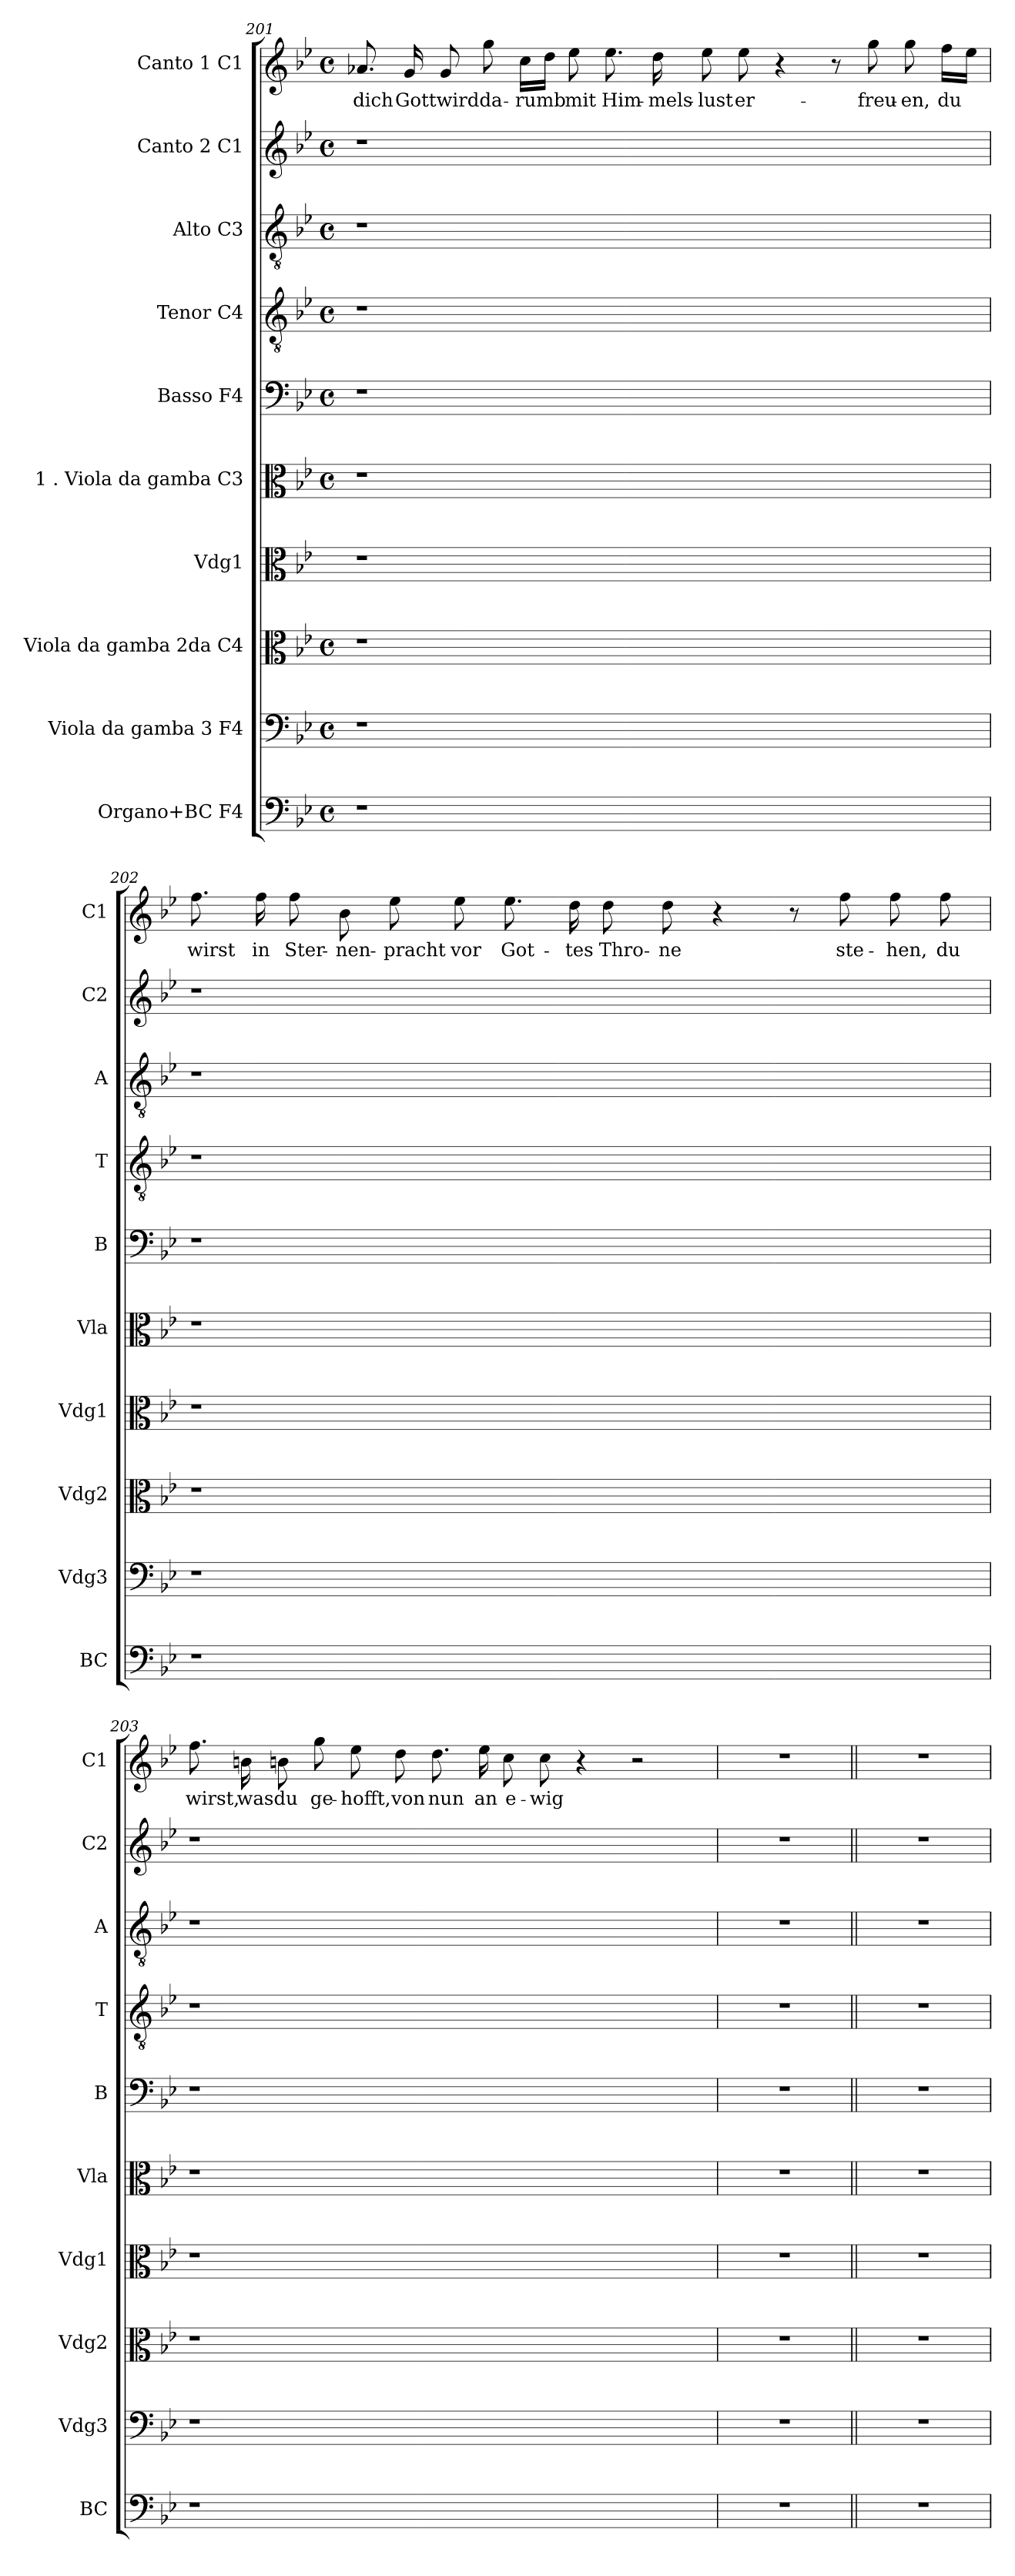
**kern	**kern	**kern	**kern	**kern	**kern	**kern	**kern	**kern	**kern	**text
*part10	*part9	*part8	*part7	*part6	*part5	*part4	*part3	*part2	*part1	*part1
*staff10	*staff9	*staff8	*staff7	*staff6	*staff5	*staff4	*staff3	*staff2	*staff1	*staff1
*I"Organo+BC F4	*I"Viola da gamba 3 F4	*I"Viola da gamba 2da C4	*I"Vdg1	*I"1 . Viola da gamba C3	*I"Basso F4	*I"Tenor C4	*I"Alto C3	*I"Canto 2 C1	*I"Canto 1 C1	*
*I'BC	*I'Vdg3	*I'Vdg2	*I'Vdg1	*I'Vla	*I'B	*I'T	*I'A	*I'C2	*I'C1	*
!!LO:LB:g=z
*clefF4	*clefF4	*clefC3	*clefC3	*clefC3	*clefF4	*clefGv2	*clefGv2	*clefG2	*clefG2	*
*k[b-e-]	*k[b-e-]	*k[b-e-]	*k[b-e-]	*k[b-e-]	*k[b-e-]	*k[b-e-]	*k[b-e-]	*k[b-e-]	*k[b-e-]	*
*B-:	*B-:	*B-:	*B-:	*B-:	*B-:	*B-:	*B-:	*B-:	*B-:	*
*M4/4	*M4/4	*M4/4	*	*M4/4	*M4/4	*M4/4	*M4/4	*M4/4	*M4/4	*
*met(c)	*met(c)	*met(c)	*	*met(c)	*met(c)	*met(c)	*met(c)	*met(c)	*met(c)	*
=201	=201	=201	=201	=201	=201	=201	=201	=201	=201	=201
!	!	!	!	!	!	!	!	!	!	!LO:LY:b
1r	1r	1r	1r	1r	1r	1r	1r	1r	8.a-X/	dich
!	!	!	!	!	!	!	!	!	!	!LO:LY:b
.	.	.	.	.	.	.	.	.	16g/	Gott
!	!	!	!	!	!	!	!	!	!	!LO:LY:b
.	.	.	.	.	.	.	.	.	8g/	wird
!	!	!	!	!	!	!	!	!	!	!LO:LY:b
.	.	.	.	.	.	.	.	.	8gg\	da-
!	!	!	!	!	!	!	!	!	!	!LO:LY:b
.	.	.	.	.	.	.	.	.	16cc\LL	-rumb
.	.	.	.	.	.	.	.	.	16dd\JJ	.
!	!	!	!	!	!	!	!	!	!	!LO:LY:b
.	.	.	.	.	.	.	.	.	8ee-\	mit
!	!	!	!	!	!	!	!	!	!	!LO:LY:b
.	.	.	.	.	.	.	.	.	8.ee-\	Him-
!	!	!	!	!	!	!	!	!	!	!LO:LY:b
.	.	.	.	.	.	.	.	.	16dd\	-mels-
!	!	!	!	!	!	!	!	!	!	!LO:LY:b
1ryy	1ryy	1ryy	1ryy	1ryy	1ryy	1ryy	1ryy	1ryy	8ee-\	-lust
!	!	!	!	!	!	!	!	!	!	!LO:LY:b
.	.	.	.	.	.	.	.	.	8ee-\	er-
.	.	.	.	.	.	.	.	.	4r	.
.	.	.	.	.	.	.	.	.	8r	.
!	!	!	!	!	!	!	!	!	!	!LO:LY:b
.	.	.	.	.	.	.	.	.	8gg\	-freu-
!	!	!	!	!	!	!	!	!	!	!LO:LY:b
.	.	.	.	.	.	.	.	.	8gg\	-en,
!	!	!	!	!	!	!	!	!	!	!LO:LY:b
.	.	.	.	.	.	.	.	.	16ff\LL	du
.	.	.	.	.	.	.	.	.	16ee-\JJ	.
!!LO:PB:g=z
=202	=202	=202	=202	=202	=202	=202	=202	=202	=202	=202
!	!	!	!	!	!	!	!	!	!	!LO:LY:b
1r	1r	1r	1r	1r	1r	1r	1r	1r	8.ff\	wirst
!	!	!	!	!	!	!	!	!	!	!LO:LY:b
.	.	.	.	.	.	.	.	.	16ff\	in
!	!	!	!	!	!	!	!	!	!	!LO:LY:b
.	.	.	.	.	.	.	.	.	8ff\	Ster-
!	!	!	!	!	!	!	!	!	!	!LO:LY:b
.	.	.	.	.	.	.	.	.	8b-\	-nen-
!	!	!	!	!	!	!	!	!	!	!LO:LY:b
.	.	.	.	.	.	.	.	.	8ee-\	-pracht
!	!	!	!	!	!	!	!	!	!	!LO:LY:b
.	.	.	.	.	.	.	.	.	8ee-\	vor
!	!	!	!	!	!	!	!	!	!	!LO:LY:b
.	.	.	.	.	.	.	.	.	8.ee-\	Got-
!	!	!	!	!	!	!	!	!	!	!LO:LY:b
.	.	.	.	.	.	.	.	.	16dd\	-tes
!	!	!	!	!	!	!	!	!	!	!LO:LY:b
1ryy	1ryy	1ryy	1ryy	1ryy	1ryy	1ryy	1ryy	1ryy	8dd\	Thro-
!	!	!	!	!	!	!	!	!	!	!LO:LY:b
.	.	.	.	.	.	.	.	.	8dd\	-ne
.	.	.	.	.	.	.	.	.	4r	.
.	.	.	.	.	.	.	.	.	8r	.
!	!	!	!	!	!	!	!	!	!	!LO:LY:b
.	.	.	.	.	.	.	.	.	8ff\	ste-
!	!	!	!	!	!	!	!	!	!	!LO:LY:b
.	.	.	.	.	.	.	.	.	8ff\	-hen,
!	!	!	!	!	!	!	!	!	!	!LO:LY:b
.	.	.	.	.	.	.	.	.	8ff\	du
!!LO:LB:g=z
=203	=203	=203	=203	=203	=203	=203	=203	=203	=203	=203
!	!	!	!	!	!	!	!	!	!	!LO:LY:b
1r	1r	1r	1r	1r	1r	1r	1r	1r	8.ff\	wirst,
!	!	!	!	!	!	!	!	!	!	!LO:LY:b
.	.	.	.	.	.	.	.	.	16bn\	was
!	!	!	!	!	!	!	!	!	!	!LO:LY:b
.	.	.	.	.	.	.	.	.	8bn\	du
!	!	!	!	!	!	!	!	!	!	!LO:LY:b
.	.	.	.	.	.	.	.	.	8gg\	ge-
!	!	!	!	!	!	!	!	!	!	!LO:LY:b
.	.	.	.	.	.	.	.	.	8ee-\	-hofft,
!	!	!	!	!	!	!	!	!	!	!LO:LY:b
.	.	.	.	.	.	.	.	.	8dd\	von
!	!	!	!	!	!	!	!	!	!	!LO:LY:b
.	.	.	.	.	.	.	.	.	8.dd\	nun
!	!	!	!	!	!	!	!	!	!	!LO:LY:b
.	.	.	.	.	.	.	.	.	16ee-\	an
!	!	!	!	!	!	!	!	!	!	!LO:LY:b
1ryy	1ryy	1ryy	1ryy	1ryy	1ryy	1ryy	1ryy	1ryy	8cc\	e-
!	!	!	!	!	!	!	!	!	!	!LO:LY:b
.	.	.	.	.	.	.	.	.	8cc\	-wig
.	.	.	.	.	.	.	.	.	4r	.
.	.	.	.	.	.	.	.	.	2r	.
=204	=204	=204	=204	=204	=204	=204	=204	=204	=204	=204
1r	1r	1r	1r	1r	1r	1r	1r	1r	1r	.
=205||	=205||	=205||	=205||	=205||	=205||	=205||	=205||	=205||	=205||	=205||
1r	1r	1r	1r	1r	1r	1r	1r	1r	1r	.
=	=	=	=	=	=	=	=	=	=	=
*-	*-	*-	*-	*-	*-	*-	*-	*-	*-	*-
